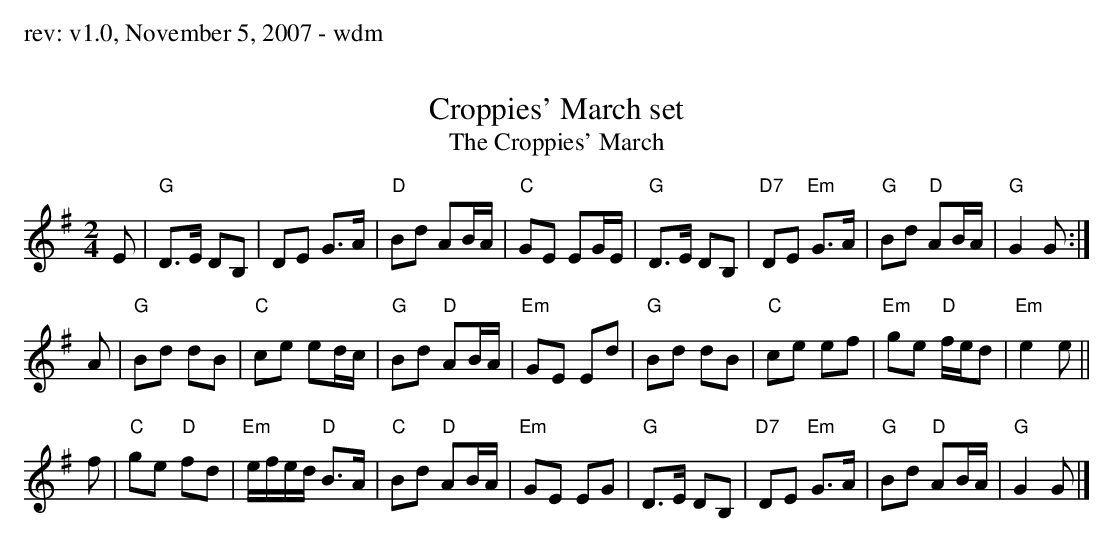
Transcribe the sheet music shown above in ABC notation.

X:1
T:Croppies' March set
T:The Croppies' March
M:2/4
L:1/8
K:G
E |\
"G"D>E DB, | DE G>A | "D"Bd AB/2A/2 | "C"GE EG/2E/2 | "G"D>E DB, | "D7"DE "Em"G>A | "G"Bd "D"AB/2A/2 | "G"G2 G :|
A |\
"G"Bd dB | "C"ce ed/c/ | "G"Bd "D"AB/2A/2 | "Em"GE Ed | "G"Bd dB | "C"ce ef | "Em"ge "D"f/e/d | "Em"e2 e ||
f |\
"C"ge "D"fd | "Em"e/f/e/d/ "D"B>A | "C"Bd "D"AB/2A/2 | "Em"GE EG | "G"D>E DB, | "D7"DE "Em"G>A | "G"Bd "D"AB/2A/2 | "G"G2 G |]
